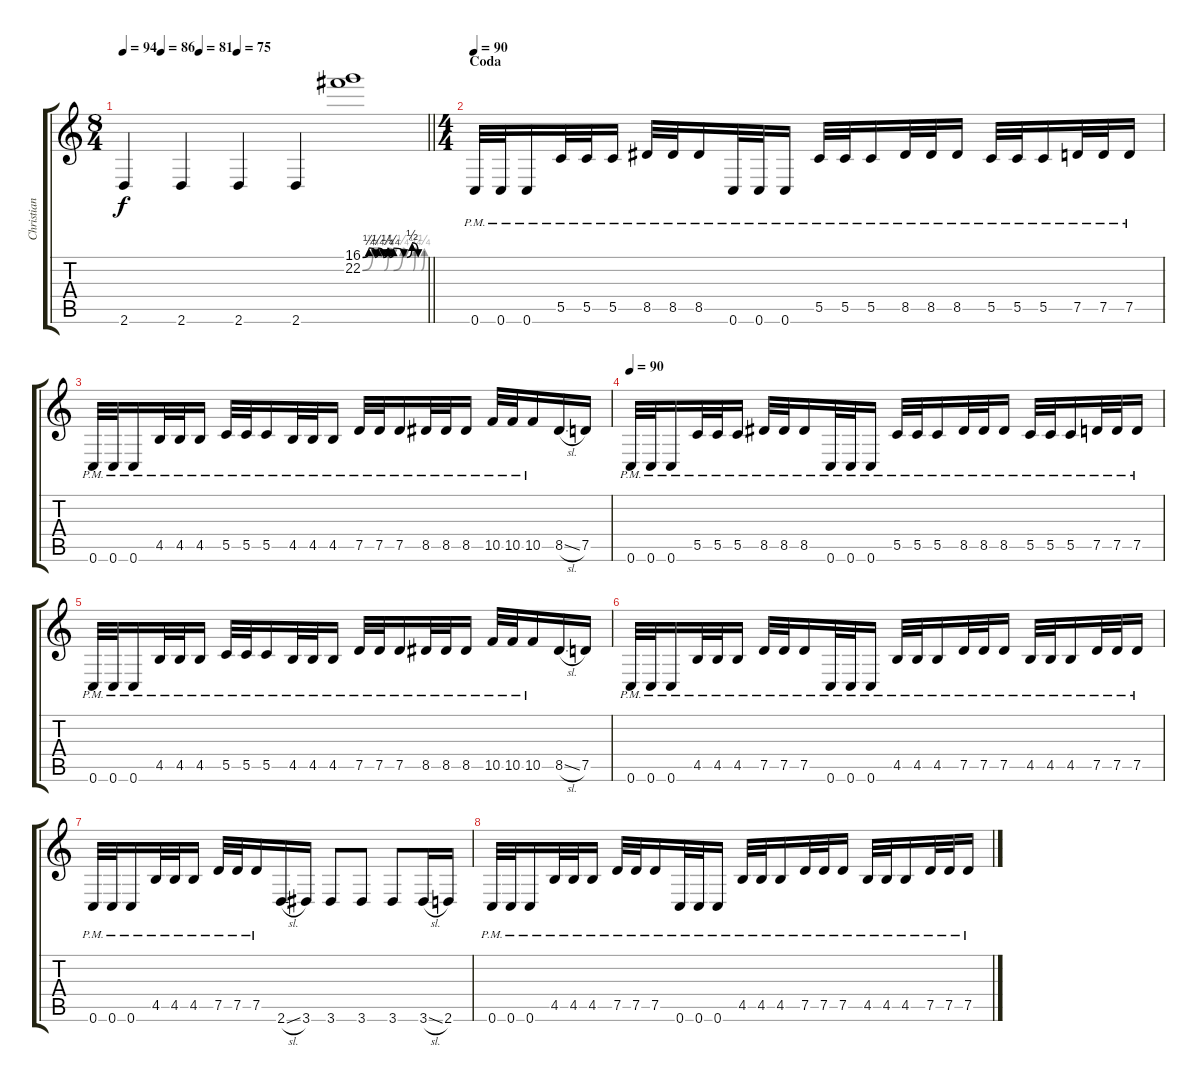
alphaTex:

\track ("Christian" "Christian") {instrument distortionguitar}
\staff {score tabs}
\tuning (D4 A3 F3 C3 G2 C2) {hide}
\ts (8 4)
\tempo 94
\tempo (86 0.125)
\tempo (81 0.25)
\tempo (75 0.375)
\clef g2
\barLineRight lightlight
\ks c
2.6.4{dy f} 2.6.4 2.6.4 2.6.4{volume 0} (16.1{be (custom 0 0 6 1 8 1 12 0 15 1 20 0 24 1 26 0 30 1 40 0 43 0 48 2 54 0 60 0)} 22.2{be (custom 0 0 10 1 12 1 15 1 18 0 21 0 25 1 30 0 39 1 42 0 45 0 49 0 51 1 54 0 57 0 60 1)}).1{volume 14} |
\ts (4 4)
\section ("" "Coda")
\tempo 90
0.6{pm}.32{volume 16} 0.6{pm}.32 0.6{pm}.16 5.5{pm}.32 5.5{pm}.32 5.5{pm}.16 8.5{pm}.32 8.5{pm}.32 8.5{pm}.16 0.6{pm}.32 0.6{pm}.32 0.6{pm}.16 5.5{pm}.32 5.5{pm}.32 5.5{pm}.16 8.5{pm}.32 8.5{pm}.32 8.5{pm}.16 5.5{pm}.32 5.5{pm}.32 5.5{pm}.16 7.5{pm}.32 7.5{pm}.32 7.5{pm}.16 |
0.6{pm}.32 0.6{pm}.32 0.6{pm}.16 4.5{pm}.32 4.5{pm}.32 4.5{pm}.16 5.5{pm}.32 5.5{pm}.32 5.5{pm}.16 4.5{pm}.32 4.5{pm}.32 4.5{pm}.16 7.5{pm}.32 7.5{pm}.32 7.5{pm}.16 8.5{pm}.32 8.5{pm}.32 8.5{pm}.16 10.5{pm}.32 10.5{pm}.32 10.5{pm}.16 8.5{sl}.16 7.5.16 |
\tempo 90
0.6{pm}.32 0.6{pm}.32 0.6{pm}.16 5.5{pm}.32 5.5{pm}.32 5.5{pm}.16 8.5{pm}.32 8.5{pm}.32 8.5{pm}.16 0.6{pm}.32 0.6{pm}.32 0.6{pm}.16 5.5{pm}.32 5.5{pm}.32 5.5{pm}.16 8.5{pm}.32 8.5{pm}.32 8.5{pm}.16 5.5{pm}.32 5.5{pm}.32 5.5{pm}.16 7.5{pm}.32 7.5{pm}.32 7.5{pm}.16 |
0.6{pm}.32 0.6{pm}.32 0.6{pm}.16 4.5{pm}.32 4.5{pm}.32 4.5{pm}.16 5.5{pm}.32 5.5{pm}.32 5.5{pm}.16 4.5{pm}.32 4.5{pm}.32 4.5{pm}.16 7.5{pm}.32 7.5{pm}.32 7.5{pm}.16 8.5{pm}.32 8.5{pm}.32 8.5{pm}.16 10.5{pm}.32 10.5{pm}.32 10.5{pm}.16 8.5{sl}.16 7.5.16 |
0.6{pm}.32 0.6{pm}.32 0.6{pm}.16 4.5{pm}.32 4.5{pm}.32 4.5{pm}.16 7.5{pm}.32 7.5{pm}.32 7.5{pm}.16 0.6{pm}.32 0.6{pm}.32 0.6{pm}.16 4.5{pm}.32 4.5{pm}.32 4.5{pm}.16 7.5{pm}.32 7.5{pm}.32 7.5{pm}.16 4.5{pm}.32 4.5{pm}.32 4.5{pm}.16 7.5{pm}.32 7.5{pm}.32 7.5{pm}.16 |
0.6{pm}.32 0.6{pm}.32 0.6{pm}.16 4.5{pm}.32 4.5{pm}.32 4.5{pm}.16 7.5{pm}.32 7.5{pm}.32 7.5{pm}.16 2.6{sl}.16 3.6.16 3.6.8 3.6.8 3.6.8 3.6{sl}.16 2.6.16 |
0.6{pm}.32 0.6{pm}.32 0.6{pm}.16 4.5{pm}.32 4.5{pm}.32 4.5{pm}.16 7.5{pm}.32 7.5{pm}.32 7.5{pm}.16 0.6{pm}.32 0.6{pm}.32 0.6{pm}.16 4.5{pm}.32 4.5{pm}.32 4.5{pm}.16 7.5{pm}.32 7.5{pm}.32 7.5{pm}.16 4.5{pm}.32 4.5{pm}.32 4.5{pm}.16 7.5{pm}.32 7.5{pm}.32 7.5{pm}.16
